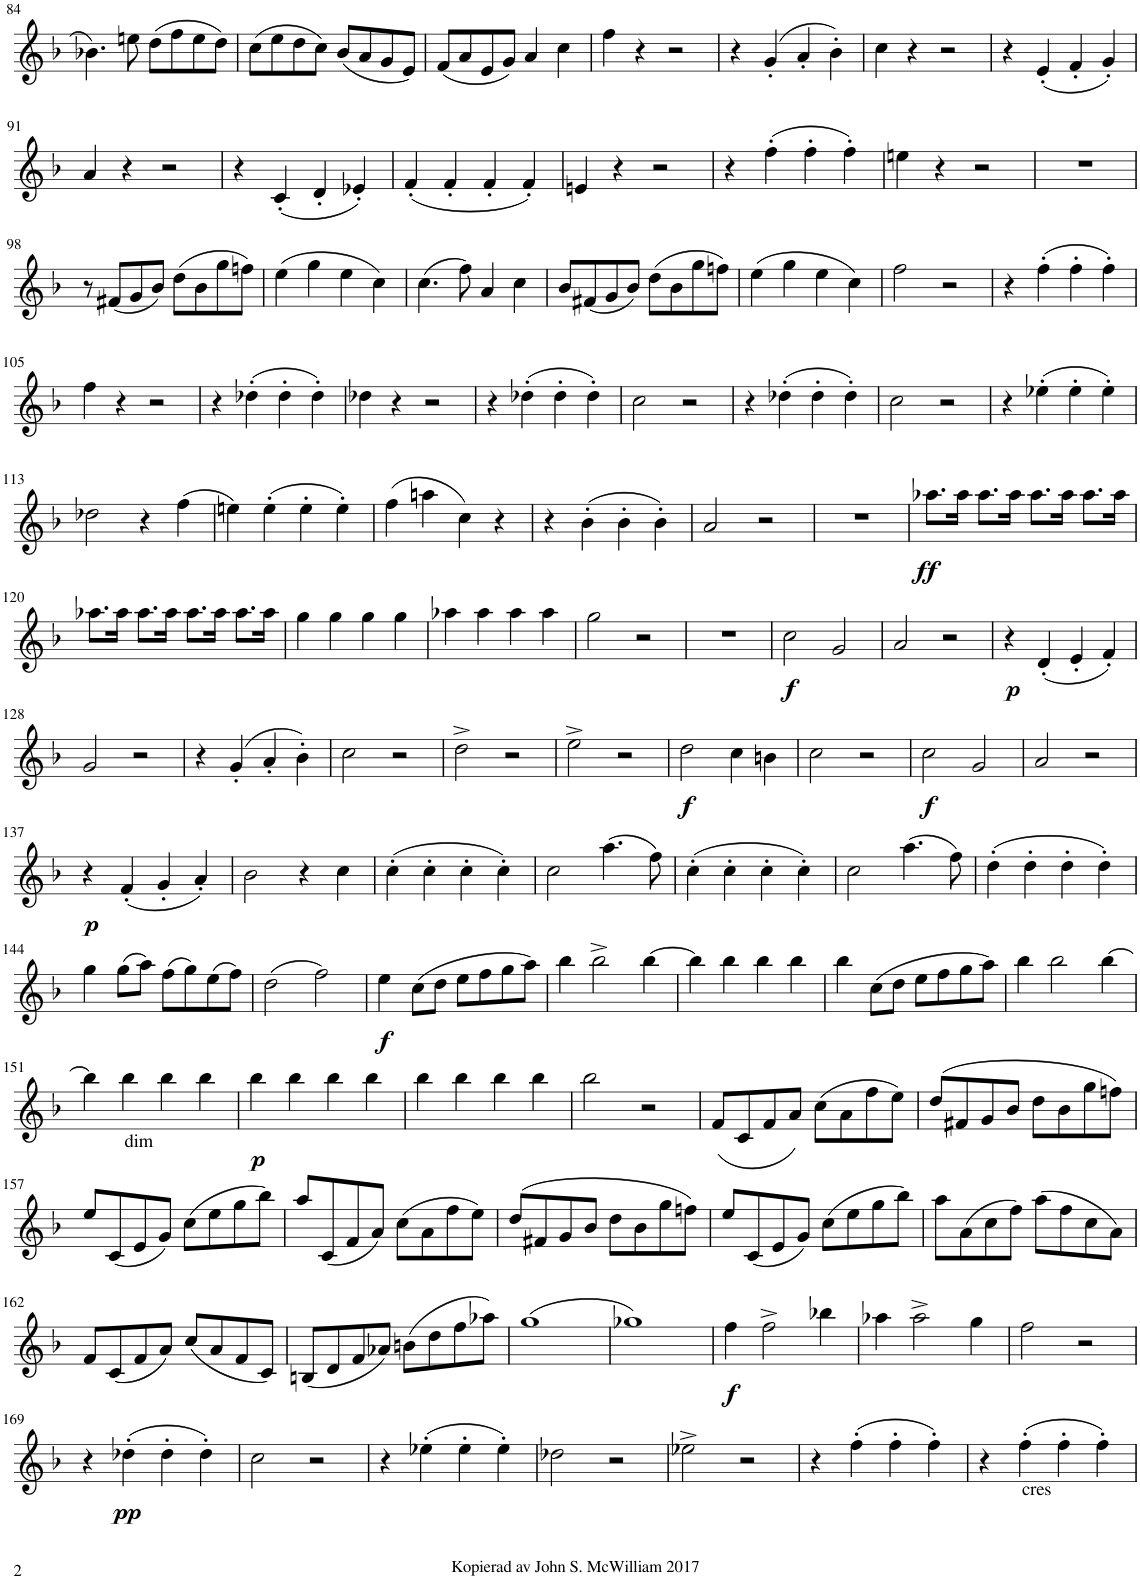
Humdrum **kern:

**kern	**dynam
*part1	*part1
*staff1	*staff1
*I"Piano	*
*I'Pno.	*
!!LO:PB:g=z
*clefG2	*
*k[b-]	*
*M4/4	*
*met(c)	*
=84	=84
4.b-X\	.
8een\	.
(8dd\L	.
8ff\	.
8ee\	.
8dd\J)	.
=85	=85
(8cc\L	.
8ee\	.
8dd\	.
8cc\J)	.
(8b-/L	.
8a/	.
8g/	.
8e/J)	.
=86	=86
(8f/L	.
8a/	.
8e/	.
8g/J)	.
4a/	.
4cc\	.
=87	=87
4ff\	.
4r	.
2r	.
=88	=88
4r	.
(4g'/	.
4a'/	.
4b-'\)	.
=89	=89
4cc\	.
4r	.
2r	.
=90	=90
4r	.
(4e'/	.
4f'/	.
4g'/)	.
!!LO:LB:g=z
=91	=91
4a/	.
4r	.
2r	.
=92	=92
4r	.
(4c'/	.
4d'/	.
4e-X'/)	.
=93	=93
(4f'/	.
4f'/	.
4f'/	.
4f'/)	.
=94	=94
4en/	.
4r	.
2r	.
=95	=95
4r	.
(4ff'\	.
4ff'\	.
4ff'\)	.
=96	=96
4een\	.
4r	.
2r	.
=97	=97
1r	.
!!LO:LB:g=z
=98	=98
8r	.
(8f#X/L	.
8g/	.
8b-/J)	.
(8dd\L	.
8b-\	.
8gg\	.
8ffn\J)	.
=99	=99
(4ee\	.
4gg\	.
4ee\	.
4cc\)	.
=100	=100
(4.cc\	.
8ff\)	.
4a/	.
4cc\	.
=101	=101
8b-/L	.
(8f#X/	.
8g/	.
8b-/J)	.
(8dd\L	.
8b-\	.
8gg\	.
8ffn\J)	.
=102	=102
(4ee\	.
4gg\	.
4ee\	.
4cc\)	.
=103	=103
2ff\	.
2r	.
=104	=104
4r	.
(4ff'\	.
4ff'\	.
4ff'\)	.
!!LO:LB:g=z
=105	=105
4ff\	.
4r	.
2r	.
=106	=106
4r	.
(4dd-X'\	.
4dd-'\	.
4dd-'\)	.
=107	=107
4dd-X\	.
4r	.
2r	.
=108	=108
4r	.
(4dd-X'\	.
4dd-'\	.
4dd-'\)	.
=109	=109
2cc\	.
2r	.
=110	=110
4r	.
(4dd-X'\	.
4dd-'\	.
4dd-'\)	.
=111	=111
2cc\	.
2r	.
=112	=112
4r	.
(4ee-X'\	.
4ee-'\	.
4ee-'\)	.
!!LO:LB:g=z
=113	=113
2dd-X\	.
4r	.
(4ff\	.
=114	=114
4een\)	.
(4ee'\	.
4ee'\	.
4ee'\)	.
=115	=115
(4ff\	.
4aan\	.
4cc\)	.
4r	.
=116	=116
4r	.
(4b-'\	.
4b-'\	.
4b-'\)	.
=117	=117
2a/	.
2r	.
=118	=118
1r	.
=119	=119
!	!LO:DY:b
8.aa-X\L	ff
16aa-\Jk	.
8.aa-\L	.
16aa-\Jk	.
8.aa-\L	.
16aa-\Jk	.
8.aa-\L	.
16aa-\Jk	.
!!LO:LB:g=z
=120	=120
8.aa-X\L	.
16aa-\Jk	.
8.aa-\L	.
16aa-\Jk	.
8.aa-\L	.
16aa-\Jk	.
8.aa-\L	.
16aa-\Jk	.
=121	=121
4gg\	.
4gg\	.
4gg\	.
4gg\	.
=122	=122
4aa-X\	.
4aa-\	.
4aa-\	.
4aa-\	.
=123	=123
2gg\	.
2r	.
=124	=124
1r	.
=125	=125
!	!LO:DY:b
2cc\	f
2g/	.
=126	=126
2a/	.
2r	.
=127	=127
!	!LO:DY:b
4r	p
(4d'/	.
4e'/	.
4f'/)	.
!!LO:LB:g=z
=128	=128
2g/	.
2r	.
=129	=129
4r	.
(4g'/	.
4a'/	.
4b-'\)	.
=130	=130
2cc\	.
2r	.
=131	=131
2dd^\	.
2r	.
=132	=132
2ee^\	.
2r	.
=133	=133
!	!LO:DY:b
2dd\	f
4cc\	.
4bn\	.
=134	=134
2cc\	.
2r	.
=135	=135
!	!LO:DY:b
2cc\	f
2g/	.
=136	=136
2a/	.
2r	.
!!LO:LB:g=z
=137	=137
!	!LO:DY:b
4r	p
(4f'/	.
4g'/	.
4a'/)	.
=138	=138
2b-\	.
4r	.
4cc\	.
=139	=139
(4cc'\	.
4cc'\	.
4cc'\	.
4cc'\)	.
=140	=140
2cc\	.
(4.aa\	.
8ff\)	.
=141	=141
(4cc'\	.
4cc'\	.
4cc'\	.
4cc'\)	.
=142	=142
2cc\	.
(4.aa\	.
8ff\)	.
=143	=143
(4dd'\	.
4dd'\	.
4dd'\	.
4dd'\)	.
!!LO:LB:g=z
=144	=144
4gg\	.
(8gg\L	.
8aa\J)	.
(8ff\L	.
8gg\)	.
(8ee\	.
8ff\J)	.
=145	=145
(2dd\	.
2ff\)	.
=146	=146
!	!LO:DY:b
4ee\	f
(8cc\L	.
8dd\J	.
8ee\L	.
8ff\	.
8gg\	.
8aa\J)	.
=147	=147
4bb-\	.
2bb-^\	.
[4bb-\	.
=148	=148
4bb-\]	.
4bb-\	.
4bb-\	.
4bb-\	.
=149	=149
4bb-\	.
(8cc\L	.
8dd\J	.
8ee\L	.
8ff\	.
8gg\	.
8aa\J)	.
=150	=150
4bb-\	.
2bb-\	.
[4bb-\	.
!!LO:LB:g=z
=151	=151
4bb-\]	.
!LO:TX:b:t=dim	!
4bb-\	.
4bb-\	.
4bb-\	.
=152	=152
!	!LO:DY:b
4bb-\	p
4bb-\	.
4bb-\	.
4bb-\	.
=153	=153
4bb-\	.
4bb-\	.
4bb-\	.
4bb-\	.
=154	=154
2bb-\	.
2r	.
=155	=155
(8f/L	.
8c/	.
8f/	.
8a/J)	.
(8cc\L	.
8a\	.
8ff\	.
8ee\J)	.
=156	=156
(8dd/L	.
8f#X/	.
8g/	.
8b-/J	.
8dd\L	.
8b-\	.
8gg\	.
8ffn\J)	.
!!LO:LB:g=z
=157	=157
8ee/L	.
(8c/	.
8e/	.
8g/J)	.
(8cc\L	.
8ee\	.
8gg\	.
8bb-\J)	.
=158	=158
8aa/L	.
(8c/	.
8f/	.
8a/J)	.
(8cc\L	.
8a\	.
8ff\	.
8ee\J)	.
=159	=159
(8dd/L	.
8f#X/	.
8g/	.
8b-/J	.
8dd\L	.
8b-\	.
8gg\	.
8ffn\J)	.
=160	=160
8ee/L	.
(8c/	.
8e/	.
8g/J)	.
(8cc\L	.
8ee\	.
8gg\	.
8bb-\J)	.
=161	=161
8aa\L	.
(8a\	.
8cc\	.
8ff\J)	.
(8aa\L	.
8ff\	.
8cc\	.
8a\J)	.
!!LO:LB:g=z
=162	=162
8f/L	.
(8c/	.
8f/	.
8a/J)	.
(8cc/L	.
8a/	.
8f/	.
8c/J)	.
=163	=163
(8Bn/L	.
8d/	.
8f/	.
8a-X/J)	.
(8bn\L	.
8dd\	.
8ff\	.
8aa-X\J)	.
=164	=164
(1gg	.
=165	=165
1gg-X)	.
=166	=166
!	!LO:DY:b
4ff\	f
2ff^\	.
4bb-X\	.
=167	=167
4aa-X\	.
2aa-^\	.
4gg\	.
=168	=168
2ff\	.
2r	.
!!LO:LB:g=z
=169	=169
4r	.
!	!LO:DY:b
(4dd-X'\	pp
4dd-'\	.
4dd-'\)	.
=170	=170
2cc\	.
2r	.
=171	=171
4r	.
(4ee-X'\	.
4ee-'\	.
4ee-'\)	.
=172	=172
2dd-X\	.
2r	.
=173	=173
2ee-X^\	.
2r	.
=174	=174
4r	.
(4ff'\	.
4ff'\	.
4ff'\)	.
=175	=175
4r	.
!LO:TX:b:t=cres	!
(4ff'\	.
4ff'\	.
4ff'\)	.
=	=
*-	*-
